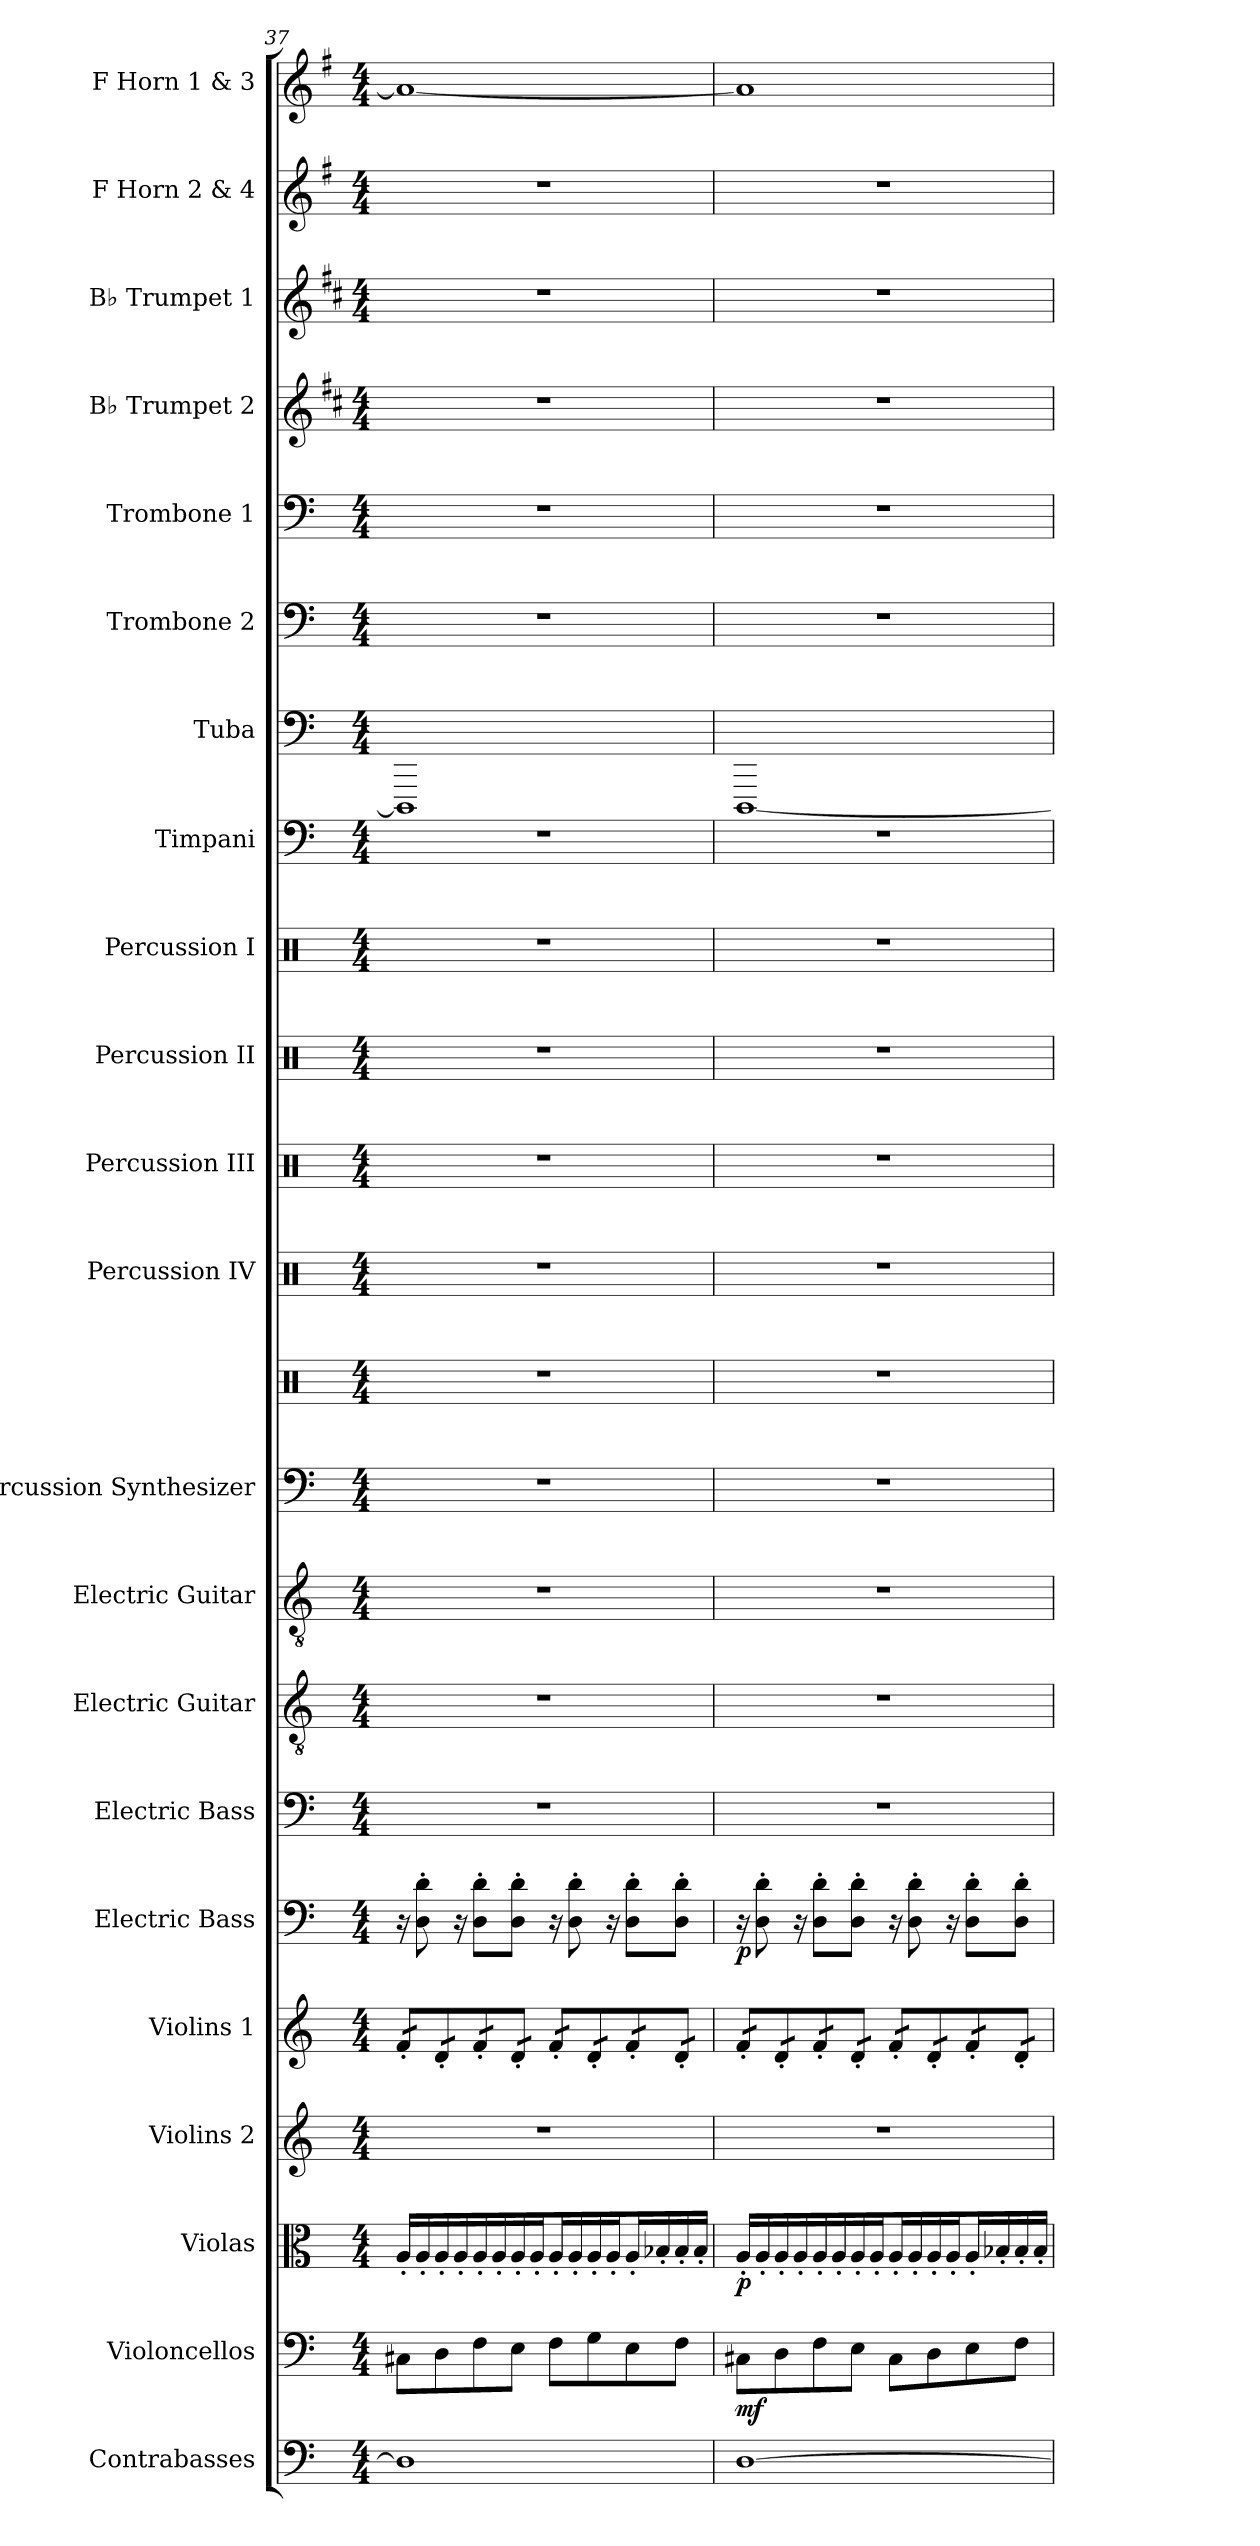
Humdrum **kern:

**kern	**kern	**dynam	**kern	**dynam	**kern	**kern	**kern	**dynam	**kern	**kern	**kern	**kern	**kern	**kern	**kern	**kern	**kern	**kern	**kern	**kern	**kern	**kern	**kern	**kern	**kern
*part22	*part21	*part21	*part20	*part20	*part19	*part18	*part17	*part17	*part16	*part15	*part14	*part13	*part13	*part12	*part11	*part10	*part9	*part8	*part7	*part6	*part5	*part4	*part3	*part2	*part1
*staff23	*staff22	*staff22	*staff21	*staff21	*staff20	*staff19	*staff18	*staff18	*staff17	*staff16	*staff15	*staff14	*staff13	*staff12	*staff11	*staff10	*staff9	*staff8	*staff7	*staff6	*staff5	*staff4	*staff3	*staff2	*staff1
*I"Contrabasses	*I"Violoncellos	*	*I"Violas	*	*I"Violins 2	*I"Violins 1	*I"Electric Bass	*	*I"Electric Bass	*I"Electric Guitar	*I"Electric Guitar	*I"Percussion Synthesizer	*	*I"Percussion IV	*I"Percussion III	*I"Percussion II	*I"Percussion I	*I"Timpani	*I"Tuba	*I"Trombone 2	*I"Trombone 1	*I"B♭ Trumpet 2	*I"B♭ Trumpet 1	*I"F Horn 2 &amp; 4	*I"F Horn 1 &amp; 3
*I'Cbs.	*I'Vcs.	*	*I'Vlas.	*	*I'Vlns. 2	*I'Vlns. 1	*I'El. B.	*	*I'El. B.	*I'El. Guit.	*I'El. Guit.	*I'Perc. Syn.	*	*I'Perc. IV	*I'Perc. III	*I'Perc. II	*I'Perc. I	*I'Timp.	*I'Tba.	*I'Tbn. 2	*I'Tbn. 1	*I'B♭ Tpt. 2	*I'B♭ Tpt. 1	*I'F Hn. 2 4	*I'F Hn. 1 3
*clefF4	*clefF4	*	*clefC3	*	*clefG2	*clefG2	*clefF4	*	*clefF4	*clefGv2	*clefGv2	*clefF4	*clefX	*clefX	*clefX	*clefX	*clefX	*clefF4	*clefF4	*clefF4	*clefF4	*clefG2	*clefG2	*clefG2	*clefG2
*ITrd7c12	*	*	*	*	*	*	*ITrd7c12	*	*ITrd7c12	*	*	*	*	*	*	*	*	*	*	*	*	*ITrd1c2	*ITrd1c2	*ITrd4c7	*ITrd4c7
*k[]	*k[]	*	*k[]	*	*k[]	*k[]	*k[]	*	*k[]	*k[]	*k[]	*k[]	*k[]	*k[]	*k[]	*k[]	*k[]	*k[]	*k[]	*k[]	*k[]	*k[]	*k[]	*k[]	*k[]
*M4/4	*M4/4	*	*M4/4	*	*M4/4	*M4/4	*M4/4	*	*M4/4	*M4/4	*M4/4	*M4/4	*M4/4	*M4/4	*M4/4	*M4/4	*M4/4	*M4/4	*M4/4	*M4/4	*M4/4	*M4/4	*M4/4	*M4/4	*M4/4
=37	=37	=37	=37	=37	=37	=37	=37	=37	=37	=37	=37	=37	=37	=37	=37	=37	=37	=37	=37	=37	=37	=37	=37	=37	=37
*	*	*	*tremolo	*	*	*	*	*	*	*	*	*	*	*	*	*	*	*	*	*	*	*	*	*	*
*	*	*	*	*	*	*tremolo	*	*	*	*	*	*	*	*	*	*	*	*	*	*	*	*	*	*	*
1DD]	8C#X\L	.	16A'/LL	.	1r	16f'/LL	16r	.	1r	1r	1r	1r	1r	1r	1r	1r	1r	1r	1DDD]	1r	1r	1r	1r	1r	1d_
.	.	.	16A'/	.	.	16f'/	8DD\' 8D\'	.	.	.	.	.	.	.	.	.	.	.	.	.	.	.	.	.	.
.	8D\	.	16A'/	.	.	16d'/	.	.	.	.	.	.	.	.	.	.	.	.	.	.	.	.	.	.	.
.	.	.	16A'/	.	.	16d'/	16r	.	.	.	.	.	.	.	.	.	.	.	.	.	.	.	.	.	.
.	8F\	.	16A'/	.	.	16f'/	8DD\' 8D\'L	.	.	.	.	.	.	.	.	.	.	.	.	.	.	.	.	.	.
.	.	.	16A'/	.	.	16f'/	.	.	.	.	.	.	.	.	.	.	.	.	.	.	.	.	.	.	.
.	8E\J	.	16A'/	.	.	16d'/	8DD\' 8D\'J	.	.	.	.	.	.	.	.	.	.	.	.	.	.	.	.	.	.
.	.	.	16A'/JJ	.	.	16d'/JJ	.	.	.	.	.	.	.	.	.	.	.	.	.	.	.	.	.	.	.
.	8F\L	.	16A'/LL	.	.	16f'/LL	16r	.	.	.	.	.	.	.	.	.	.	.	.	.	.	.	.	.	.
.	.	.	16A'/	.	.	16f'/	8DD\' 8D\'	.	.	.	.	.	.	.	.	.	.	.	.	.	.	.	.	.	.
.	8G\	.	16A'/	.	.	16d'/	.	.	.	.	.	.	.	.	.	.	.	.	.	.	.	.	.	.	.
.	.	.	16A'/JJ	.	.	16d'/	16r	.	.	.	.	.	.	.	.	.	.	.	.	.	.	.	.	.	.
*	*	*	*Xtremolo	*	*	*	*	*	*	*	*	*	*	*	*	*	*	*	*	*	*	*	*	*	*
.	8E\	.	16A'/LL	.	.	16f'/	8DD\' 8D\'L	.	.	.	.	.	.	.	.	.	.	.	.	.	.	.	.	.	.
.	.	.	16B-X'/J	.	.	16f'/	.	.	.	.	.	.	.	.	.	.	.	.	.	.	.	.	.	.	.
*	*	*	*tremolo	*	*	*	*	*	*	*	*	*	*	*	*	*	*	*	*	*	*	*	*	*	*
.	8F\J	.	16B-'/	.	.	16d'/	8DD\' 8D\'J	.	.	.	.	.	.	.	.	.	.	.	.	.	.	.	.	.	.
.	.	.	16B-'/JJ	.	.	16d'/JJ	.	.	.	.	.	.	.	.	.	.	.	.	.	.	.	.	.	.	.
=38	=38	=38	=38	=38	=38	=38	=38	=38	=38	=38	=38	=38	=38	=38	=38	=38	=38	=38	=38	=38	=38	=38	=38	=38	=38
!	!	!LO:DY:b	!	!LO:DY:b	!	!	!	!LO:DY:b	!	!	!	!	!	!	!	!	!	!	!	!	!	!	!	!	!
[1DD	8C#X\L	mf	16A'/LL	p	1r	16f'/LL	16r	p	1r	1r	1r	1r	1r	1r	1r	1r	1r	1r	[1DDD	1r	1r	1r	1r	1r	1d]
.	.	.	16A'/	.	.	16f'/	8DD\' 8D\'	.	.	.	.	.	.	.	.	.	.	.	.	.	.	.	.	.	.
.	8D\	.	16A'/	.	.	16d'/	.	.	.	.	.	.	.	.	.	.	.	.	.	.	.	.	.	.	.
.	.	.	16A'/	.	.	16d'/	16r	.	.	.	.	.	.	.	.	.	.	.	.	.	.	.	.	.	.
.	8F\	.	16A'/	.	.	16f'/	8DD\' 8D\'L	.	.	.	.	.	.	.	.	.	.	.	.	.	.	.	.	.	.
.	.	.	16A'/	.	.	16f'/	.	.	.	.	.	.	.	.	.	.	.	.	.	.	.	.	.	.	.
.	8E\J	.	16A'/	.	.	16d'/	8DD\' 8D\'J	.	.	.	.	.	.	.	.	.	.	.	.	.	.	.	.	.	.
.	.	.	16A'/JJ	.	.	16d'/JJ	.	.	.	.	.	.	.	.	.	.	.	.	.	.	.	.	.	.	.
.	8C#\L	.	16A'/LL	.	.	16f'/LL	16r	.	.	.	.	.	.	.	.	.	.	.	.	.	.	.	.	.	.
.	.	.	16A'/	.	.	16f'/	8DD\' 8D\'	.	.	.	.	.	.	.	.	.	.	.	.	.	.	.	.	.	.
.	8D\	.	16A'/	.	.	16d'/	.	.	.	.	.	.	.	.	.	.	.	.	.	.	.	.	.	.	.
.	.	.	16A'/JJ	.	.	16d'/	16r	.	.	.	.	.	.	.	.	.	.	.	.	.	.	.	.	.	.
*	*	*	*Xtremolo	*	*	*	*	*	*	*	*	*	*	*	*	*	*	*	*	*	*	*	*	*	*
.	8E\	.	16A'/LL	.	.	16f'/	8DD\' 8D\'L	.	.	.	.	.	.	.	.	.	.	.	.	.	.	.	.	.	.
.	.	.	16B-X'/J	.	.	16f'/	.	.	.	.	.	.	.	.	.	.	.	.	.	.	.	.	.	.	.
*	*	*	*tremolo	*	*	*	*	*	*	*	*	*	*	*	*	*	*	*	*	*	*	*	*	*	*
.	8F\J	.	16B-'/	.	.	16d'/	8DD\' 8D\'J	.	.	.	.	.	.	.	.	.	.	.	.	.	.	.	.	.	.
.	.	.	16B-'/JJ	.	.	16d'/JJ	.	.	.	.	.	.	.	.	.	.	.	.	.	.	.	.	.	.	.
*	*	*	*	*	*	*Xtremolo	*	*	*	*	*	*	*	*	*	*	*	*	*	*	*	*	*	*	*
*	*	*	*Xtremolo	*	*	*	*	*	*	*	*	*	*	*	*	*	*	*	*	*	*	*	*	*	*
=	=	=	=	=	=	=	=	=	=	=	=	=	=	=	=	=	=	=	=	=	=	=	=	=	=
*-	*-	*-	*-	*-	*-	*-	*-	*-	*-	*-	*-	*-	*-	*-	*-	*-	*-	*-	*-	*-	*-	*-	*-	*-	*-
